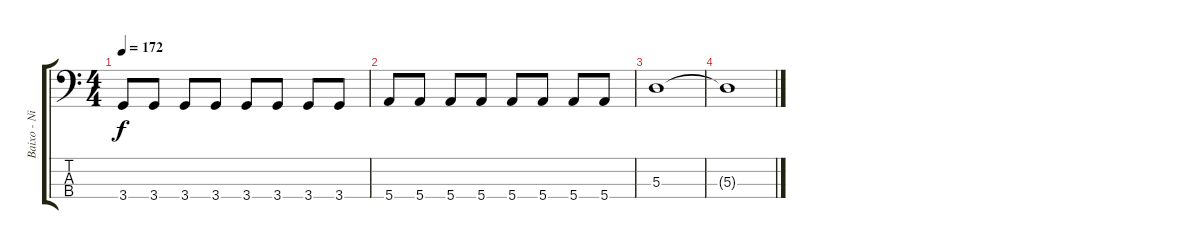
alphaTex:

\track ("Baixo - Nikola" "Baixo - Ni") {instrument electricbasspick}
\staff {score tabs}
\tuning (G2 D2 A1 E1) {hide}
\ts (4 4)
\tempo 172
\clef f4
\ks c
3.4.8{dy f} 3.4.8 3.4.8 3.4.8 3.4.8 3.4.8 3.4.8 3.4.8 |
5.4.8 5.4.8 5.4.8 5.4.8 5.4.8 5.4.8 5.4.8 5.4.8 |
5.3.1 |
5.3{t}.1
